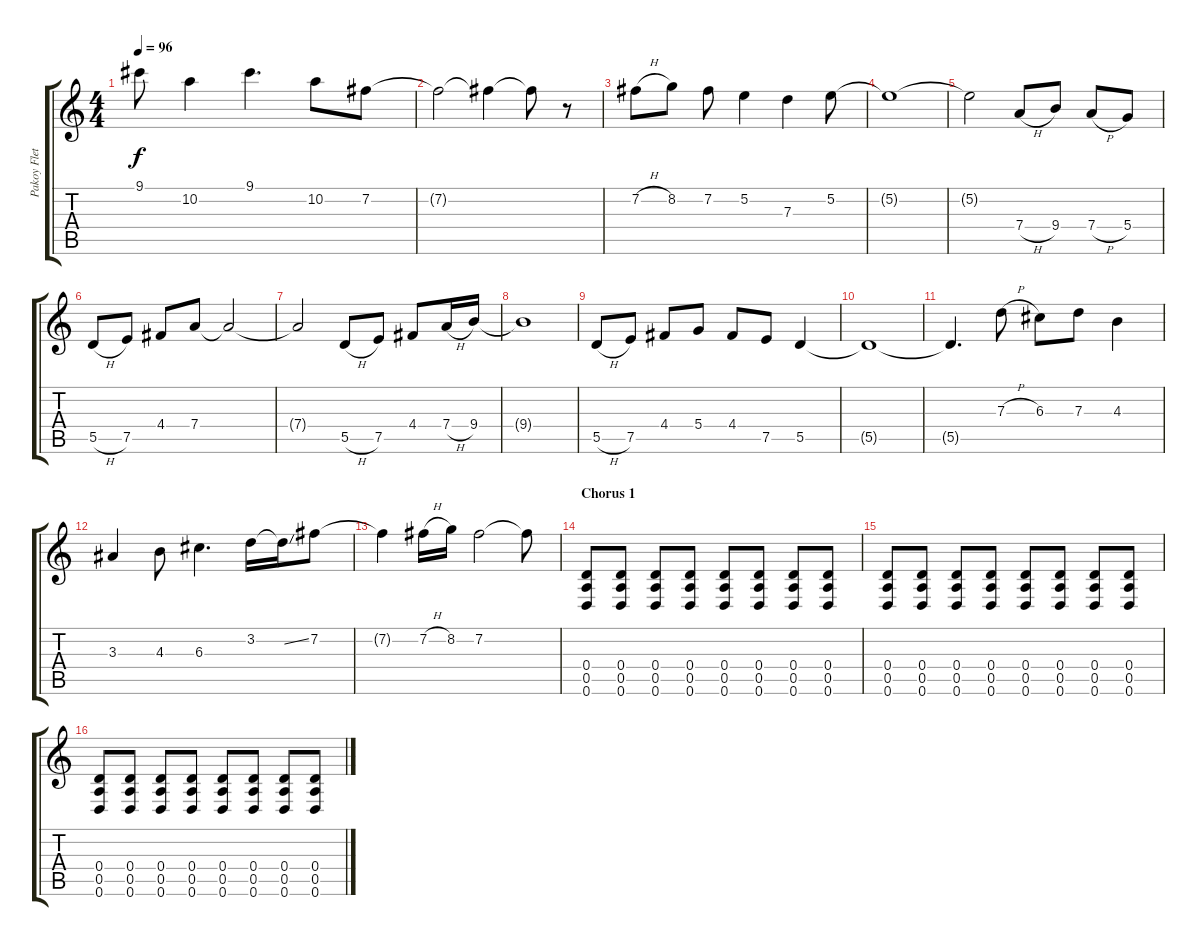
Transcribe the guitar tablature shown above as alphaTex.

\track ("Pakoy Fletchero" "Pakoy Flet") {instrument overdrivenguitar}
\staff {score tabs}
\tuning (E4 B3 G3 D3 A2 D2) {hide}
\ts (4 4)
\tempo 96
\clef g2
\ks c
9.1.8{dy f} 10.2.4 9.1.4{d} 10.2.8 7.2.8 |
7.2{t}.2 7.2{t}.4 7.2{t}.8 r.8 |
7.2{h}.8 8.2.8 7.2.8 5.2.4 7.3.4 5.2.8 |
5.2{t}.1 |
5.2{t}.2 7.4{h}.8 9.4.8 7.4{h}.8 5.4.8 |
5.5{h}.8 7.5.8 4.4.8 7.4.8 7.4{t}.2 |
7.4{t}.2 5.5{h}.8 7.5.8 4.4.8 7.4{h}.16 9.4.16 |
9.4{t}.1 |
5.5{h}.8 7.5.8 4.4.8 5.4.8 4.4.8 7.5.8 5.5.4 |
5.5{t}.1 |
5.5{t}.4{d} 7.3{h}.8 6.3.8 7.3.8 4.3.4 |
3.3.4 4.3.8 6.3.4{d} 3.2.16 3.2{ss t}.16 7.2.8 |
7.2{t}.4 7.2{h}.16 8.2.16 7.2.2 7.2{t}.8 |
\section ("" "Chorus 1")
(0.4 0.5 0.6).8 (0.4 0.5 0.6).8 (0.4 0.5 0.6).8 (0.4 0.5 0.6).8 (0.4 0.5 0.6).8 (0.4 0.5 0.6).8 (0.4 0.5 0.6).8 (0.4 0.5 0.6).8 |
(0.4 0.5 0.6).8 (0.4 0.5 0.6).8 (0.4 0.5 0.6).8 (0.4 0.5 0.6).8 (0.4 0.5 0.6).8 (0.4 0.5 0.6).8 (0.4 0.5 0.6).8 (0.4 0.5 0.6).8 |
(0.4 0.5 0.6).8 (0.4 0.5 0.6).8 (0.4 0.5 0.6).8 (0.4 0.5 0.6).8 (0.4 0.5 0.6).8 (0.4 0.5 0.6).8 (0.4 0.5 0.6).8 (0.4 0.5 0.6).8
